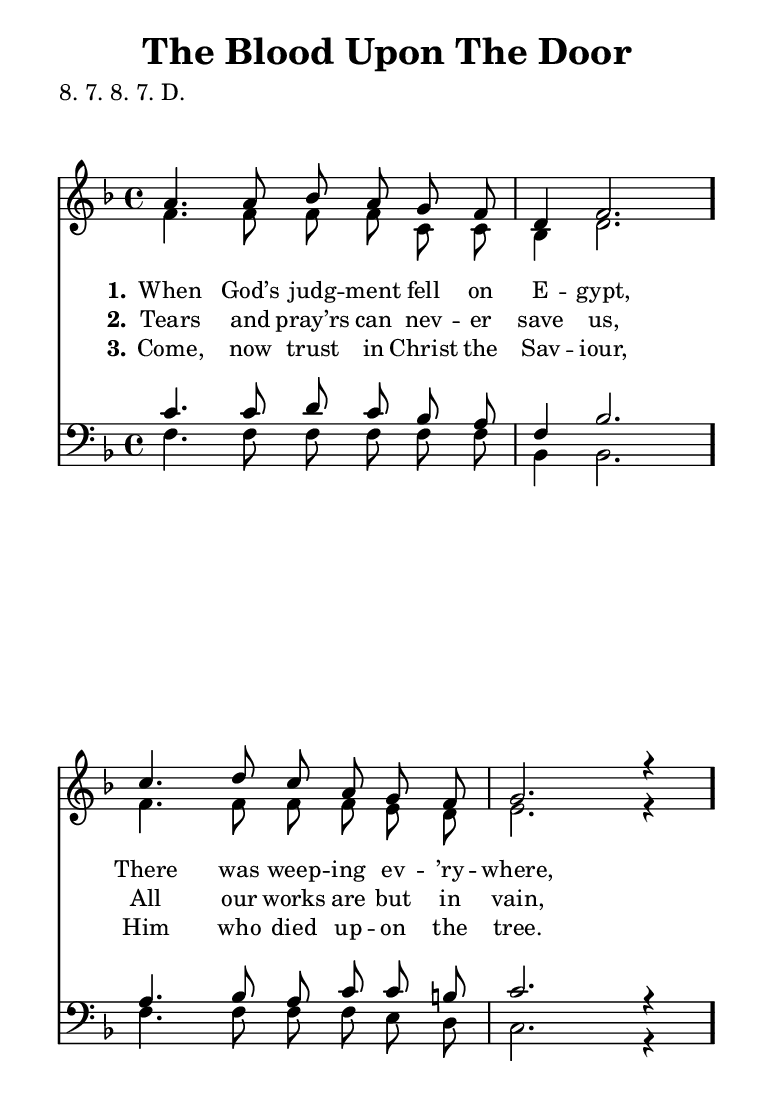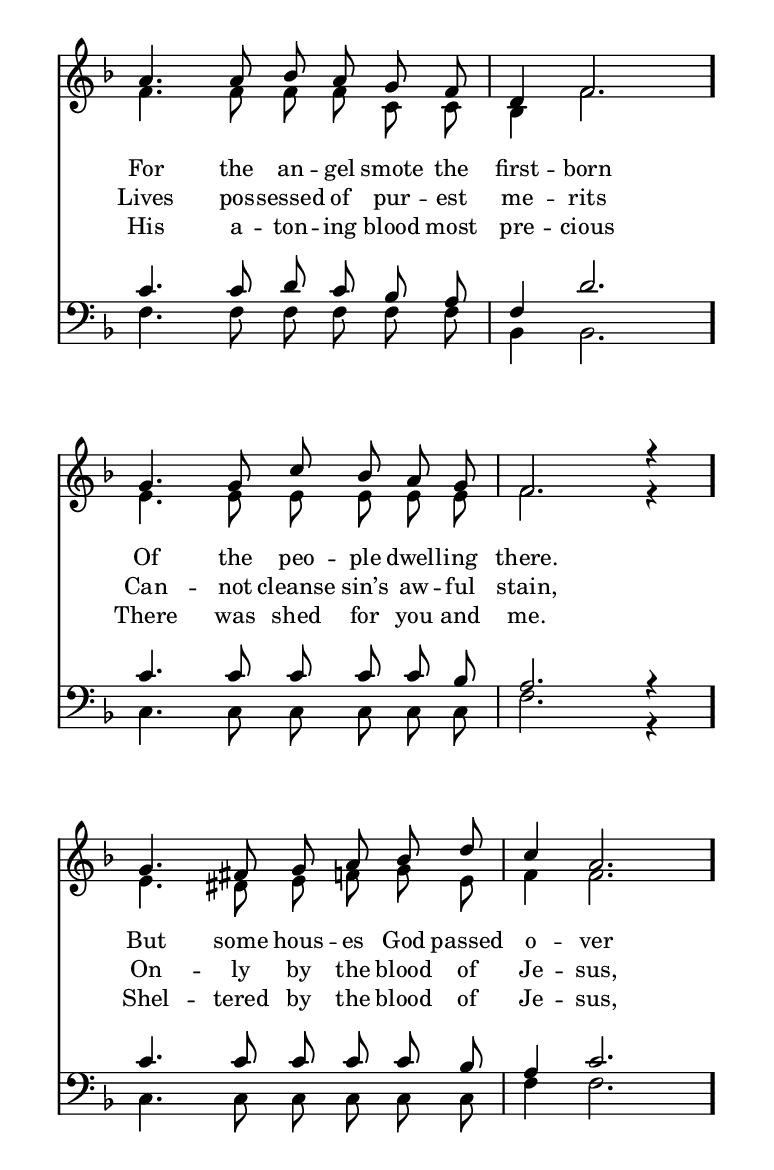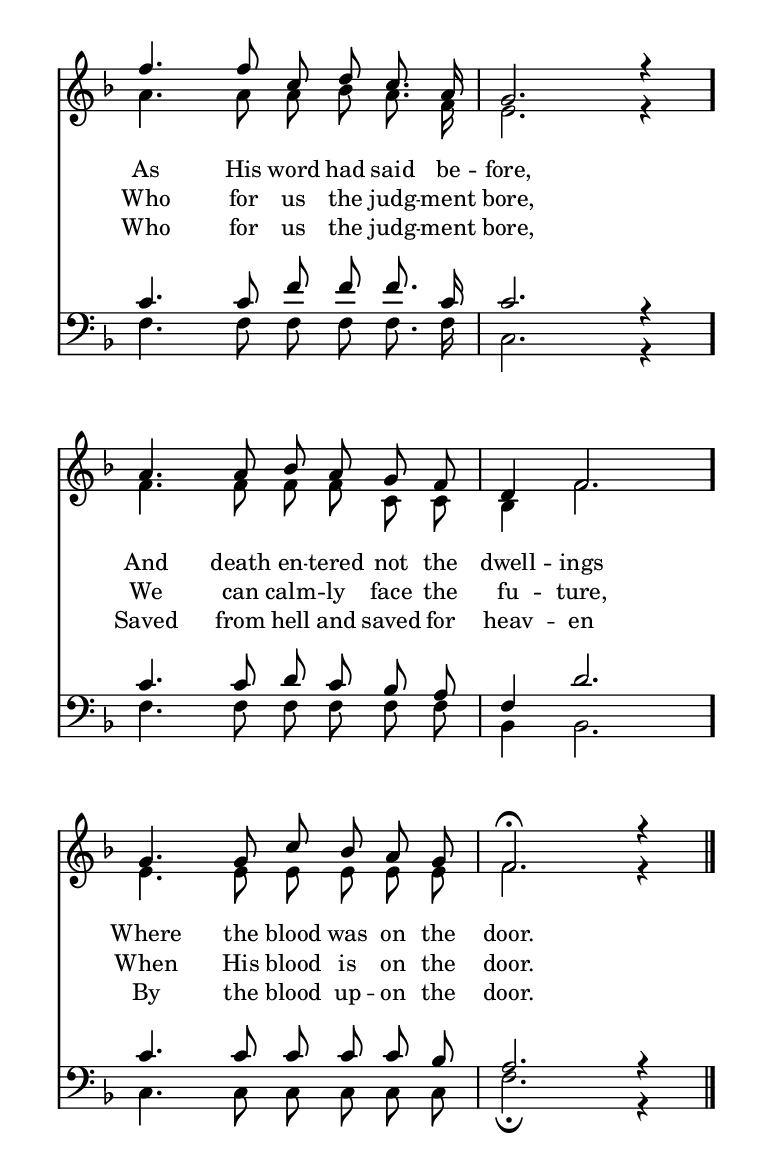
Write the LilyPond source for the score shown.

\include "common/global.ily"
\paper {
  \include "common/paper.ily"
  %ragged-bottom = ##t
  %ragged-last-bottom = ##t
  %systems-per-page = ##f
  %page-count = ##f
}

\header{
  hymnnumber = "119"
  title = "The Blood Upon The Door"
  tunename = "Otter Lake"
  meter = "8. 7. 8. 7. D."
  %poet = ""
  %composer = ""
  %copyright = ""
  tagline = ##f
}

% for fermata in MIDI
ta = { \tempo 4=80 }
tb = { \tempo 4=40 }

patternAA = { c4. c8 c8 c8 c8 c8 | c4 c2. }
patternAB = { c4. c8 c8 c8 c8 c8 | c2. c4 }
patternAC = { c4. c8 c8 c8 c8. c16 | c2. c4 }
patternAD = { c4. c8 c8 c8 c8 c8 | \ta c2. \tb c4 }

global = {
  \include "common/overrides.ily"
  \override Staff.TimeSignature.style = #'()
  \time 4/4
  \override Score.MetronomeMark.transparent = ##t % hide all fermata changes too
  \ta
  \key f \major
  \autoBeamOff
}

notesSoprano = {
\global
\relative c'' {

  \changePitch \patternAA { a a bes a g f | d f }
  \changePitch \patternAB { c' d c a g f | g r }
  \changePitch \patternAA { a a bes a g f | d f }
  \changePitch \patternAB { g g c bes a g | f r }

  \changePitch \patternAA { g fis g a bes d | c a }
  \changePitch \patternAC { f' f c d c a | g r }
  \changePitch \patternAA { a a bes a g f | d f }
  \changePitch \patternAD { g g c bes a g | f \fermata r }

  \bar "|."

}
}

notesAlto = {
\global
\relative e' {

  \changePitch \patternAA { f f f f c c | bes d }
  \changePitch \patternAB { f f f f e d | e r }
  \changePitch \patternAA { f f f f c c | bes f' }
  \changePitch \patternAB { e e e e e e | f r }

  \changePitch \patternAA { e dis e f g e | f f }
  \changePitch \patternAC { a a a bes a f | e r }
  \changePitch \patternAA { f f f f c c | bes f' }
  \changePitch \patternAD { e e e e e e | f r }

}
}

notesTenor = {
\global
\relative a {

  \changePitch \patternAA { c c d c bes a | f bes }
  \changePitch \patternAB { a bes a c c b! | c r }
  \changePitch \patternAA { c c d c bes a | f d' }
  \changePitch \patternAB { c c c c c bes | a r }

  \changePitch \patternAA { c c c c c bes | a c }
  \changePitch \patternAC { c c f f f c | c r }
  \changePitch \patternAA { c c d c bes a | f d' }
  \changePitch \patternAD { c c c c c bes | a r }

}
}

notesBass = {
\global
\relative f {

  \changePitch \patternAA { f f f f f f | bes, bes }
  \changePitch \patternAB { f' f f f e d | c r }
  \changePitch \patternAA { f f f f f f | bes, bes }
  \changePitch \patternAB { c c c c c c | f r }

  \changePitch \patternAA { c c c c c c | f f }
  \changePitch \patternAC { f f f f f f | c r }
  \changePitch \patternAA { f f f f f f | bes, bes }
  \changePitch \patternAD { c c c c c c | f \fermata r }

}
}

wordsA = \lyricmode {
\set stanza = "1."

When God’s judg -- ment fell on E -- gypt, \bar "."
There was weep -- ing ev -- ’ry -- where, \bar "."
For the an -- gel smote the first -- born \bar "."
Of the peo -- ple dwell -- ing there. \bar "."
But some hous -- es God passed o -- ver \bar "."
As His word had said be -- fore, \bar "."
And death en -- tered not the dwell -- ings \bar "."
Where the blood was on the door. \bar "."

}

wordsB = \lyricmode {
\set stanza = "2."

Tears and pray’rs can nev -- er save us,
All our works are but in vain,
Lives pos -- sessed of pur -- est me -- rits
Can -- not cleanse sin’s aw -- ful stain,
On -- ly by the blood of Je -- sus,
Who for us the judg -- ment bore,
We can calm -- ly face the fu -- ture,
When His blood is on the door.

}

wordsC = \lyricmode {
\set stanza = "3."

Come, now trust in Christ the Sav -- iour,
Him who died up -- on the tree.
His a -- ton -- ing blood most pre -- cious
There was shed for you and me.
Shel -- tered by the blood of Je -- sus,
Who for us the judg -- ment bore,
Saved from hell and saved for heav -- en
By the blood up -- on the door.

}

\score {
  \context ChoirStaff <<
    \context Staff = upper <<
      \set ChoirStaff.systemStartDelimiter = #'SystemStartBar
      \context Voice  = sopranos { \voiceOne << \notesSoprano >> }
      \context Voice  = altos { \voiceTwo << \notesAlto >> }
      \context Lyrics = one   \lyricsto sopranos \wordsA
      \context Lyrics = two   \lyricsto sopranos \wordsB
      \context Lyrics = three \lyricsto sopranos \wordsC
    >>
    \context Staff = men <<
      \clef bass
      \context Voice  = tenors { \voiceOne << \notesTenor >> }
      \context Voice  = basses { \voiceTwo << \notesBass >> }
    >>
  >>
  \layout {
    \include "common/layout.ily"
  }
  \midi{
    \include "common/midi.ily"
  }
}

\version "2.18.0"  % necessary for upgrading to future LilyPond versions.

% vi:set et ts=2 sw=2 ai nocindent syntax=lilypond
